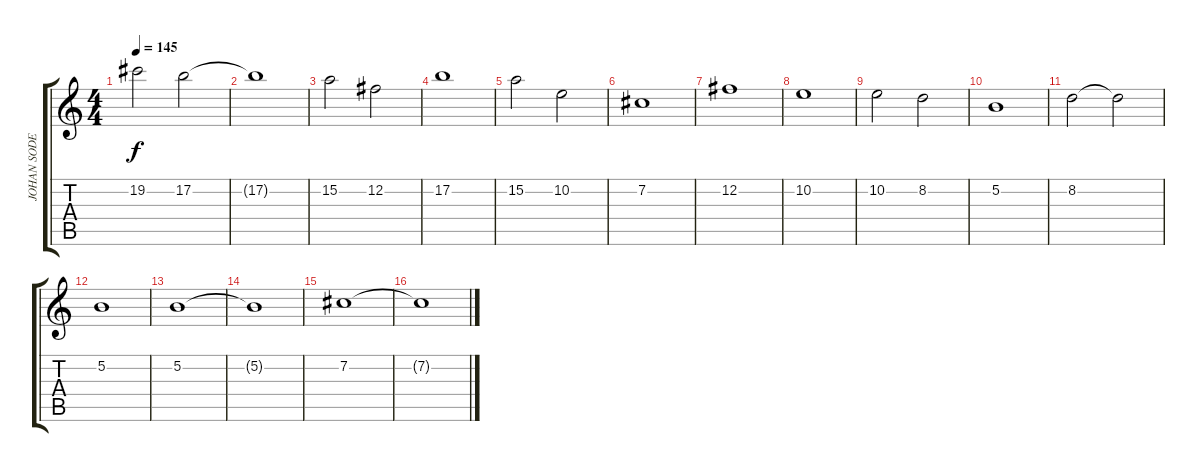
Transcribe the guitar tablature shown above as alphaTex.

\track ("JOHAN SODERBERG" "JOHAN SODE") {instrument distortionguitar}
\staff {score tabs}
\tuning (B3 Gb3 D3 A2 E2 B1) {hide}
\ts (4 4)
\tempo 145
\clef g2
\ks c
19.2.2{dy f volume 10} 17.2.2 |
17.2{t}.1 |
15.2.2 12.2.2 |
17.2.1 |
15.2.2{volume 6} 10.2.2 |
7.2.1 |
12.2.1 |
10.2.1 |
10.2.2{volume 3} 8.2.2 |
5.2.1 |
8.2.2 8.2{t}.2 |
5.2.1 |
5.2.1{volume 0} |
5.2{t}.1 |
7.2.1 |
7.2{t}.1
